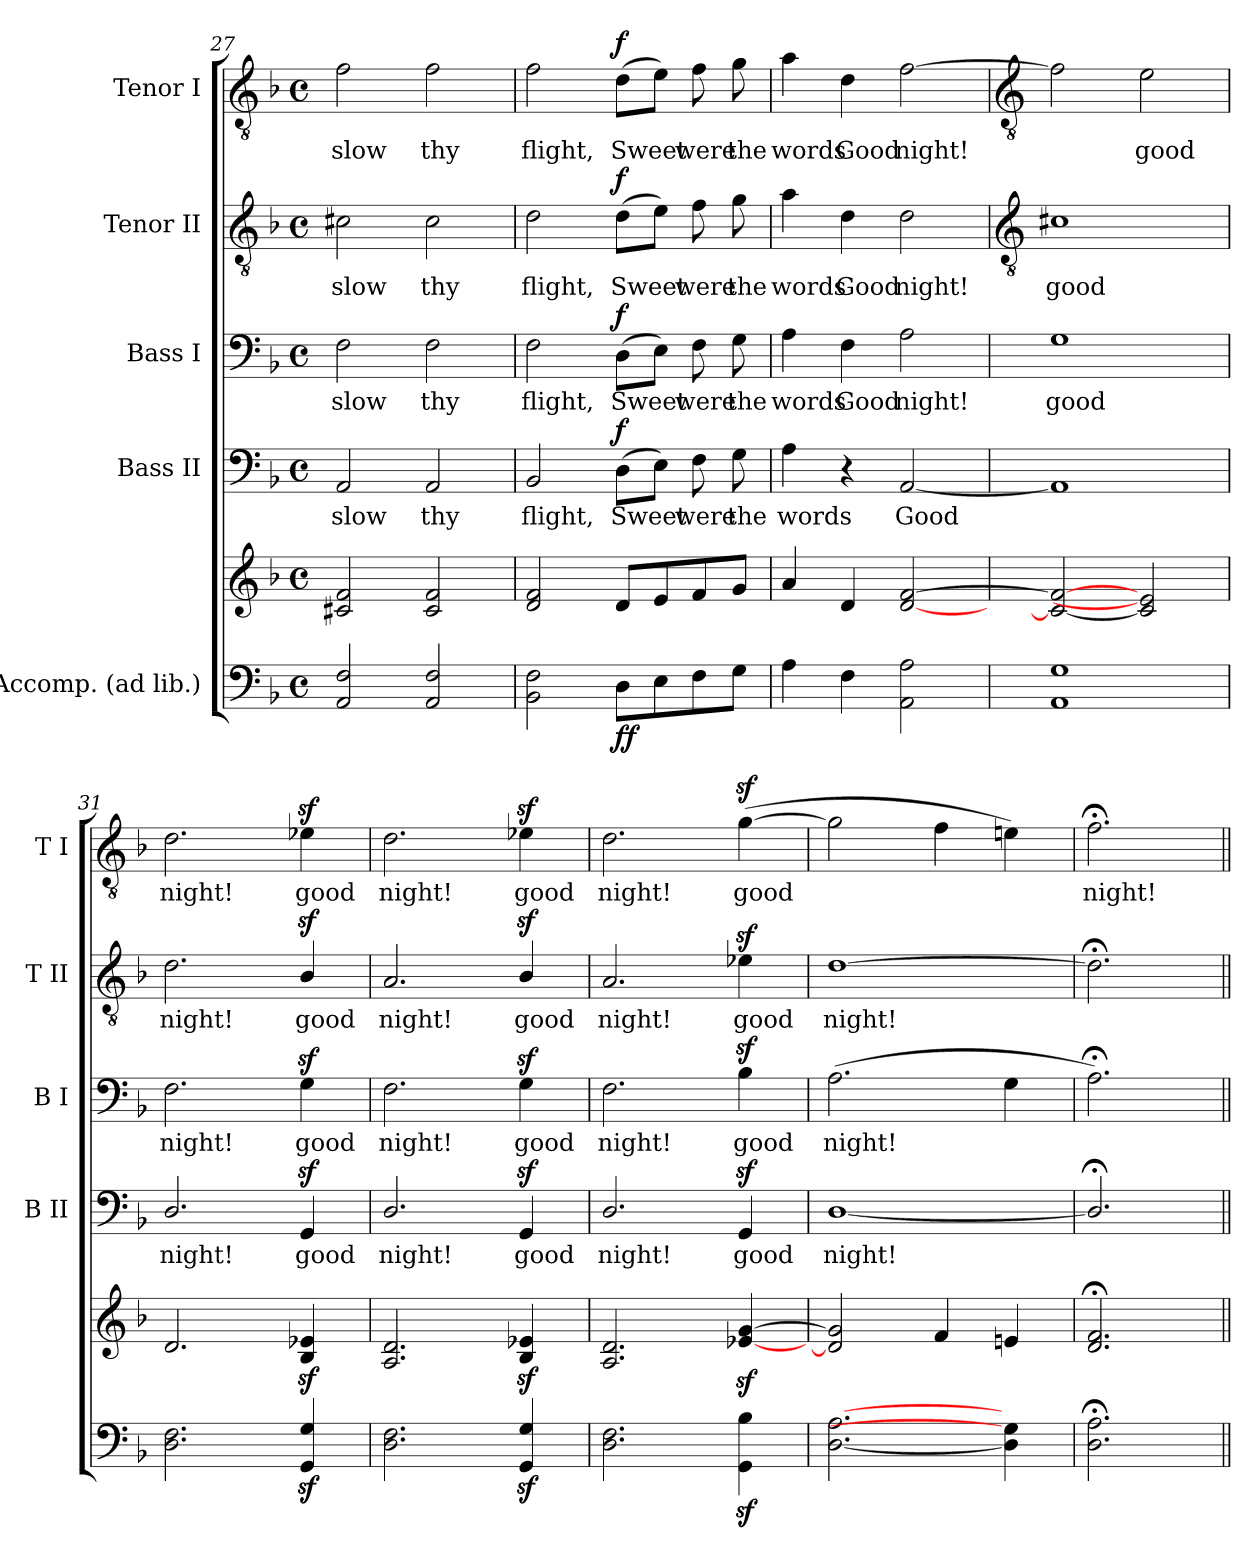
**kern	**kern	**dynam	**kern	**text	**dynam	**kern	**text	**dynam	**kern	**text	**dynam	**kern	**text	**dynam
*part5	*part5	*part5	*part4	*part4	*part4	*part3	*part3	*part3	*part2	*part2	*part2	*part1	*part1	*part1
*staff6	*staff5	*staff5/6	*staff4	*staff4	*staff4	*staff3	*staff3	*staff3	*staff2	*staff2	*staff2	*staff1	*staff1	*staff1
*I"Accomp. (ad lib.)	*	*	*I"Bass II	*	*	*I"Bass I	*	*	*I"Tenor II	*	*	*I"Tenor I	*	*
*	*	*	*I'B II	*	*	*I'B I	*	*	*I'T II	*	*	*I'T I	*	*
*clefF4	*clefG2	*	*clefF4	*	*	*clefF4	*	*	*clefGv2	*	*	*clefGv2	*	*
*k[b-]	*k[b-]	*	*k[b-]	*	*	*k[b-]	*	*	*k[b-]	*	*	*k[b-]	*	*
*F:	*F:	*	*F:	*	*	*F:	*	*	*F:	*	*	*F:	*	*
*M4/4	*M4/4	*	*M4/4	*	*	*M4/4	*	*	*M4/4	*	*	*M4/4	*	*
*met(c)	*met(c)	*	*met(c)	*	*	*met(c)	*	*	*met(c)	*	*	*met(c)	*	*
=27	=27	=27	=27	=27	=27	=27	=27	=27	=27	=27	=27	=27	=27	=27
!	!	!	!	!LO:LY:b	!	!	!LO:LY:b	!	!	!LO:LY:b	!	!	!LO:LY:b	!
2AA 2F	2c#X 2f	.	2AA	slow	.	2F	slow	.	2c#X	slow	.	2f	slow	.
!	!	!	!	!LO:LY:b	!	!	!LO:LY:b	!	!	!LO:LY:b	!	!	!LO:LY:b	!
2AA 2F	2c# 2f	.	2AA	thy	.	2F	thy	.	2c#	thy	.	2f	thy	.
=28	=28	=28	=28	=28	=28	=28	=28	=28	=28	=28	=28	=28	=28	=28
!	!	!	!	!LO:LY:b	!	!	!LO:LY:b	!	!	!LO:LY:b	!	!	!LO:LY:b	!
2BB- 2F	2d 2f	.	2BB-	flight,	.	2F	flight,	.	2d	flight,	.	2f	flight,	.
!	!	!LO:DY:b=2	!	!LO:LY:b	!	!	!LO:LY:b	!	!	!LO:LY:b	!	!	!LO:LY:b	!
!	!	!LO:DY:n=1:b	!	!	!LO:DY:b	!	!	!LO:DY:b	!	!	!LO:DY:b	!	!	!LO:DY:b
8DL	8dL	f f	(>8DL	Sweet	f	(>8DL	Sweet	f	(>8dL	Sweet	f	(>8dL	Sweet	f
8E	8e	.	8EJ)	.	.	8EJ)	.	.	8eJ)	.	.	8eJ)	.	.
!	!	!	!	!LO:LY:b	!	!	!LO:LY:b	!	!	!LO:LY:b	!	!	!LO:LY:b	!
8F	8f	.	8F	were	.	8F	were	.	8f	were	.	8f	were	.
!	!	!	!	!LO:LY:b	!	!	!LO:LY:b	!	!	!LO:LY:b	!	!	!LO:LY:b	!
8GJ	8gJ	.	8G	the	.	8G	the	.	8g	the	.	8g	the	.
=29	=29	=29	=29	=29	=29	=29	=29	=29	=29	=29	=29	=29	=29	=29
!	!	!	!	!LO:LY:b	!	!	!LO:LY:b	!	!	!LO:LY:b	!	!	!LO:LY:b	!
4A	4a	.	4A	words	.	4A	words	.	4a	words	.	4a	words	.
!	!	!	!	!	!	!	!LO:LY:b	!	!	!LO:LY:b	!	!	!LO:LY:b	!
4F	4d	.	4r	.	.	4F	Good	.	4d	Good	.	4d	Good	.
!	!	!	!	!LO:LY:b	!	!	!LO:LY:b	!	!	!LO:LY:b	!	!	!LO:LY:b	!
2AA 2A	[2d [2f	.	[2AA	Good	.	2A	night!	.	2d	night!	.	[2f	night!	.
!!LO:LB:g=z
=30	=30	=30	=30	=30	=30	=30	=30	=30	=30	=30	=30	=30	=30	=30
*	*	*	*	*	*	*	*	*	*clefGv2	*	*	*clefGv2	*	*
!	!	!	!	!	!	!	!LO:LY:b	!	!	!LO:LY:b	!	!	!	!
1AA 1G	2c#_ 2f_	.	1AA]	.	.	1G	good	.	1c#X	good	.	2f]	.	.
!	!	!	!	!	!	!	!	!	!	!	!	!	!LO:LY:b	!
.	2c#] 2e]	.	.	.	.	.	.	.	.	.	.	2e	good	.
=31	=31	=31	=31	=31	=31	=31	=31	=31	=31	=31	=31	=31	=31	=31
!	!	!	!	!LO:LY:b	!	!	!LO:LY:b	!	!	!LO:LY:b	!	!	!LO:LY:b	!
2.D\ 2.F\	2.d	.	2.D/	night!	.	2.F	night!	.	2.d	night!	.	2.d	night!	.
!	!	!	!	!LO:LY:b	!	!	!LO:LY:b	!	!	!LO:LY:b	!	!	!LO:LY:b	!
4GGz< 4Gz<	4B-z< 4e-Xz<	.	4GGz<	good	.	4Gz<	good	.	4B-z</	good	.	4e-Xz<	good	.
=32	=32	=32	=32	=32	=32	=32	=32	=32	=32	=32	=32	=32	=32	=32
!	!	!	!	!LO:LY:b	!	!	!LO:LY:b	!	!	!LO:LY:b	!	!	!LO:LY:b	!
2.D\ 2.F\	2.A 2.d	.	2.D/	night!	.	2.F	night!	.	2.A	night!	.	2.d	night!	.
!	!	!	!	!LO:LY:b	!	!	!LO:LY:b	!	!	!LO:LY:b	!	!	!LO:LY:b	!
4GGz< 4Gz<	4B-z< 4e-Xz<	.	4GGz<	good	.	4Gz<	good	.	4B-z</	good	.	4e-Xz<	good	.
=33	=33	=33	=33	=33	=33	=33	=33	=33	=33	=33	=33	=33	=33	=33
!	!	!	!	!LO:LY:b	!	!	!LO:LY:b	!	!	!LO:LY:b	!	!	!LO:LY:b	!
2.D\ 2.F\	2.A 2.d	.	2.D/	night!	.	2.F	night!	.	2.A	night!	.	2.d	night!	.
!	!	!	!	!LO:LY:b	!	!	!LO:LY:b	!	!	!LO:LY:b	!	!	!LO:LY:b	!
4GGz< 4B-z<	[4e-Xz< [4gz<	.	4GGz<	good	.	4B-z<	good	.	4e-Xz<	good	.	(>[4gz<	good	.
=34	=34	=34	=34	=34	=34	=34	=34	=34	=34	=34	=34	=34	=34	=34
!	!	!	!	!LO:LY:b	!	!	!LO:LY:b	!	!	!LO:LY:b	!	!	!	!
[2.D\ [2.A\	2d] 2g]	.	[1D/	night!	.	(>2.A	night!	.	[1d	night!	.	2g]	.	.
.	4f	.	.	.	.	.	.	.	.	.	.	4f	.	.
4D] 4G]	4en	.	.	.	.	4G	.	.	.	.	.	4en)	.	.
=35	=35	=35	=35	=35	=35	=35	=35	=35	=35	=35	=35	=35	=35	=35
!	!	!	!	!	!	!	!	!	!	!	!	!	!LO:LY:b	!
2.D\;< 2.A\;<	2.d;< 2.f;<	.	2.D;</]	.	.	2.A;<)	.	.	2.d;<]	.	.	2.f;<	night!	.
=||	=||	=||	=||	=||	=||	=||	=||	=||	=||	=||	=||	=||	=||	=||
*-	*-	*-	*-	*-	*-	*-	*-	*-	*-	*-	*-	*-	*-	*-
